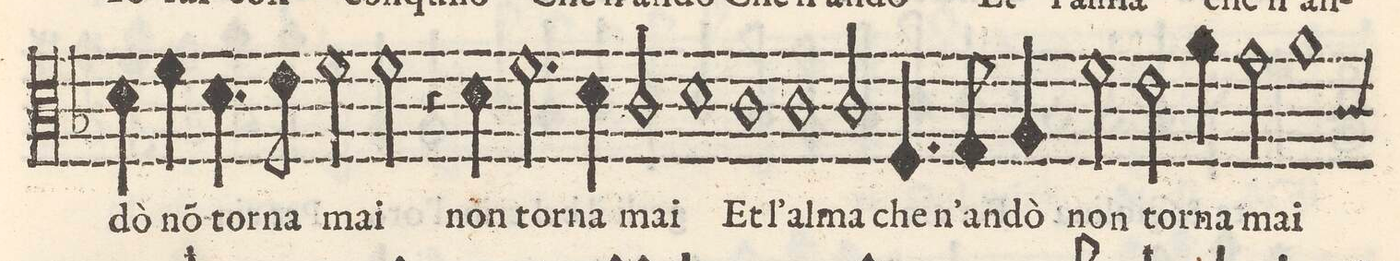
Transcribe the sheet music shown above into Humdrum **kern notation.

**kern	**text
*I"QVINTO	*
*clefC3	*
*k[b-]	*
*met(C)	*
*M2/1	*
4d\	-dò
4f\	nõ(n)
4.d\	-tòr-
8e\	-na
=25-	=25-
2f\	ma-
2f\	-i
4r	.
4d\	non
2.f\	tor-
=26-	=26-
4d\	-na
2c/	ma-
1d	-i
=27-	=27-
1c	Et
1c	l'al-
=28-	=28-
2c/	-ma
4.F/	che
8G/	n'an-
4A/	-dò
2f\	non
2e\	tor-
=29-	=29-
4a\	-na
2g\	ma-
1a	-i
*custos:c	*
=30-	=30-
*-	*-
